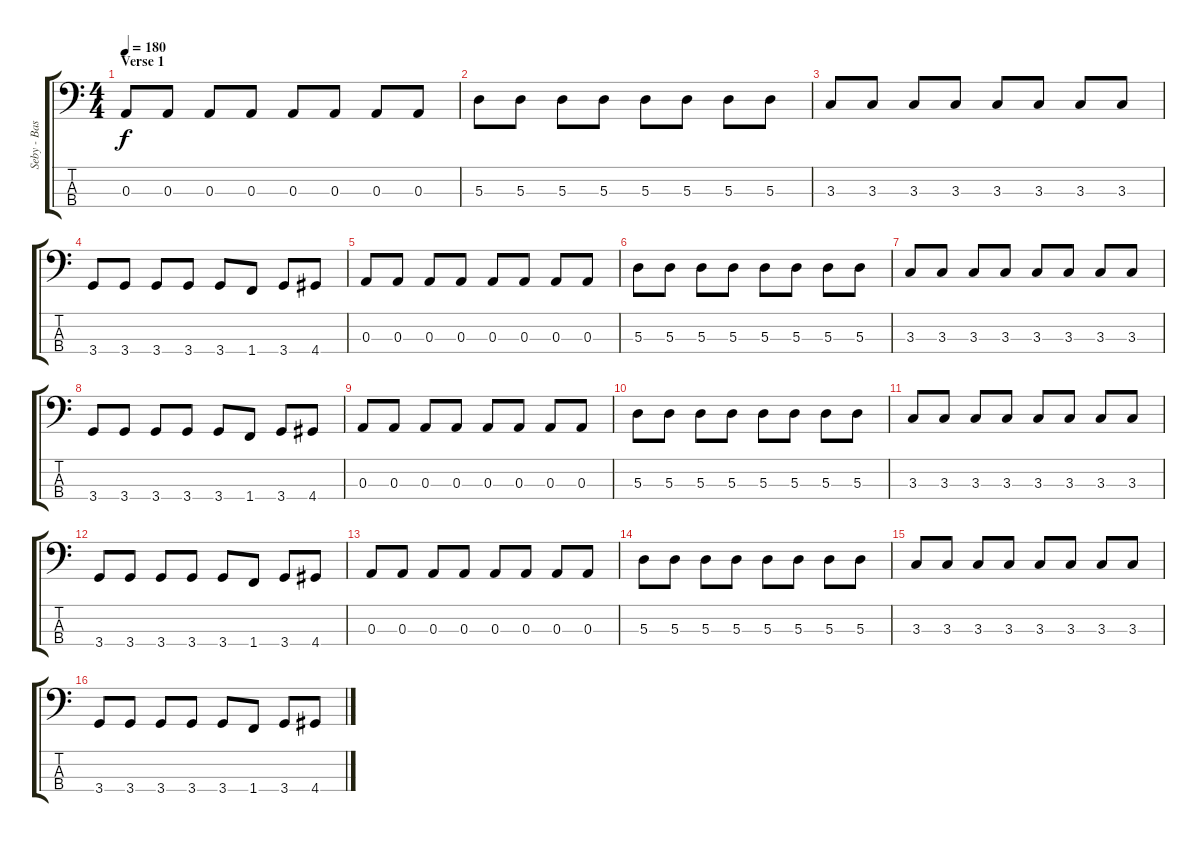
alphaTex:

\track ("Seby - Bass" "Seby - Bas") {instrument electricbasspick}
\staff {score tabs}
\tuning (G2 D2 A1 E1) {hide}
\ts (4 4)
\section ("" "Verse 1")
\tempo 180
\clef f4
\ks c
0.3.8{dy f} 0.3.8 0.3.8 0.3.8 0.3.8 0.3.8 0.3.8 0.3.8 |
5.3.8 5.3.8 5.3.8 5.3.8 5.3.8 5.3.8 5.3.8 5.3.8 |
3.3.8 3.3.8 3.3.8 3.3.8 3.3.8 3.3.8 3.3.8 3.3.8 |
3.4.8 3.4.8 3.4.8 3.4.8 3.4.8 1.4.8 3.4.8 4.4.8 |
0.3.8 0.3.8 0.3.8 0.3.8 0.3.8 0.3.8 0.3.8 0.3.8 |
5.3.8 5.3.8 5.3.8 5.3.8 5.3.8 5.3.8 5.3.8 5.3.8 |
3.3.8 3.3.8 3.3.8 3.3.8 3.3.8 3.3.8 3.3.8 3.3.8 |
3.4.8 3.4.8 3.4.8 3.4.8 3.4.8 1.4.8 3.4.8 4.4.8 |
0.3.8 0.3.8 0.3.8 0.3.8 0.3.8 0.3.8 0.3.8 0.3.8 |
5.3.8 5.3.8 5.3.8 5.3.8 5.3.8 5.3.8 5.3.8 5.3.8 |
3.3.8 3.3.8 3.3.8 3.3.8 3.3.8 3.3.8 3.3.8 3.3.8 |
3.4.8 3.4.8 3.4.8 3.4.8 3.4.8 1.4.8 3.4.8 4.4.8 |
0.3.8 0.3.8 0.3.8 0.3.8 0.3.8 0.3.8 0.3.8 0.3.8 |
5.3.8 5.3.8 5.3.8 5.3.8 5.3.8 5.3.8 5.3.8 5.3.8 |
3.3.8 3.3.8 3.3.8 3.3.8 3.3.8 3.3.8 3.3.8 3.3.8 |
3.4.8 3.4.8 3.4.8 3.4.8 3.4.8 1.4.8 3.4.8 4.4.8
